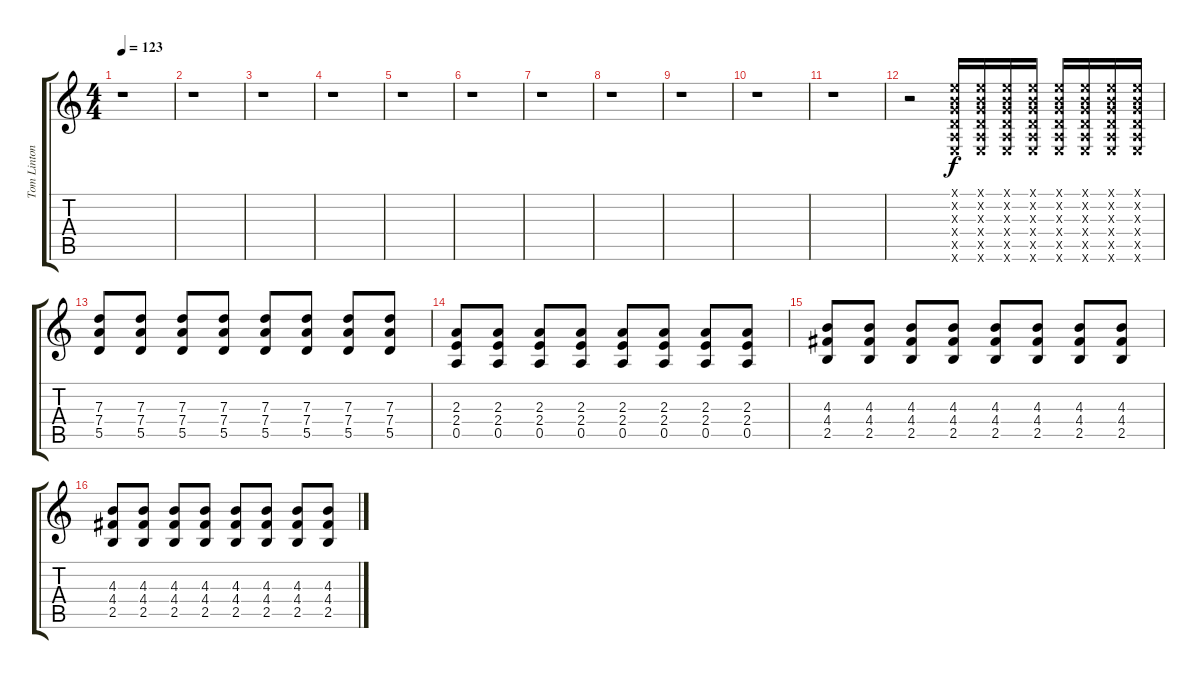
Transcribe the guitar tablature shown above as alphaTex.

\track ("Tom Linton (Distorted Guitar)" "Tom Linton") {instrument overdrivenguitar}
\staff {score tabs}
\tuning (E4 B3 G3 D3 A2 E2) {hide}
\ts (4 4)
\tempo 123
\clef g2
\ks c
r.1{dy f} |
r.1 |
r.1 |
r.1 |
r.1 |
r.1 |
r.1 |
r.1 |
r.1 |
r.1 |
r.1 |
r.2 (0.1{x} 0.2{x} 0.3{x} 0.4{x} 0.5{x} 0.6{x}).16 (0.1{x} 0.2{x} 0.3{x} 0.4{x} 0.5{x} 0.6{x}).16 (0.1{x} 0.2{x} 0.3{x} 0.4{x} 0.5{x} 0.6{x}).16 (0.1{x} 0.2{x} 0.3{x} 0.4{x} 0.5{x} 0.6{x}).16 (0.1{x} 0.2{x} 0.3{x} 0.4{x} 0.5{x} 0.6{x}).16 (0.1{x} 0.2{x} 0.3{x} 0.4{x} 0.5{x} 0.6{x}).16 (0.1{x} 0.2{x} 0.3{x} 0.4{x} 0.5{x} 0.6{x}).16 (0.1{x} 0.2{x} 0.3{x} 0.4{x} 0.5{x} 0.6{x}).16 |
(7.3 7.4 5.5).8 (7.3 7.4 5.5).8 (7.3 7.4 5.5).8 (7.3 7.4 5.5).8 (7.3 7.4 5.5).8 (7.3 7.4 5.5).8 (7.3 7.4 5.5).8 (7.3 7.4 5.5).8 |
(2.3 2.4 0.5).8 (2.3 2.4 0.5).8 (2.3 2.4 0.5).8 (2.3 2.4 0.5).8 (2.3 2.4 0.5).8 (2.3 2.4 0.5).8 (2.3 2.4 0.5).8 (2.3 2.4 0.5).8 |
(4.3 4.4 2.5).8 (4.3 4.4 2.5).8 (4.3 4.4 2.5).8 (4.3 4.4 2.5).8 (4.3 4.4 2.5).8 (4.3 4.4 2.5).8 (4.3 4.4 2.5).8 (4.3 4.4 2.5).8 |
(4.3 4.4 2.5).8 (4.3 4.4 2.5).8 (4.3 4.4 2.5).8 (4.3 4.4 2.5).8 (4.3 4.4 2.5).8 (4.3 4.4 2.5).8 (4.3 4.4 2.5).8 (4.3 4.4 2.5).8
